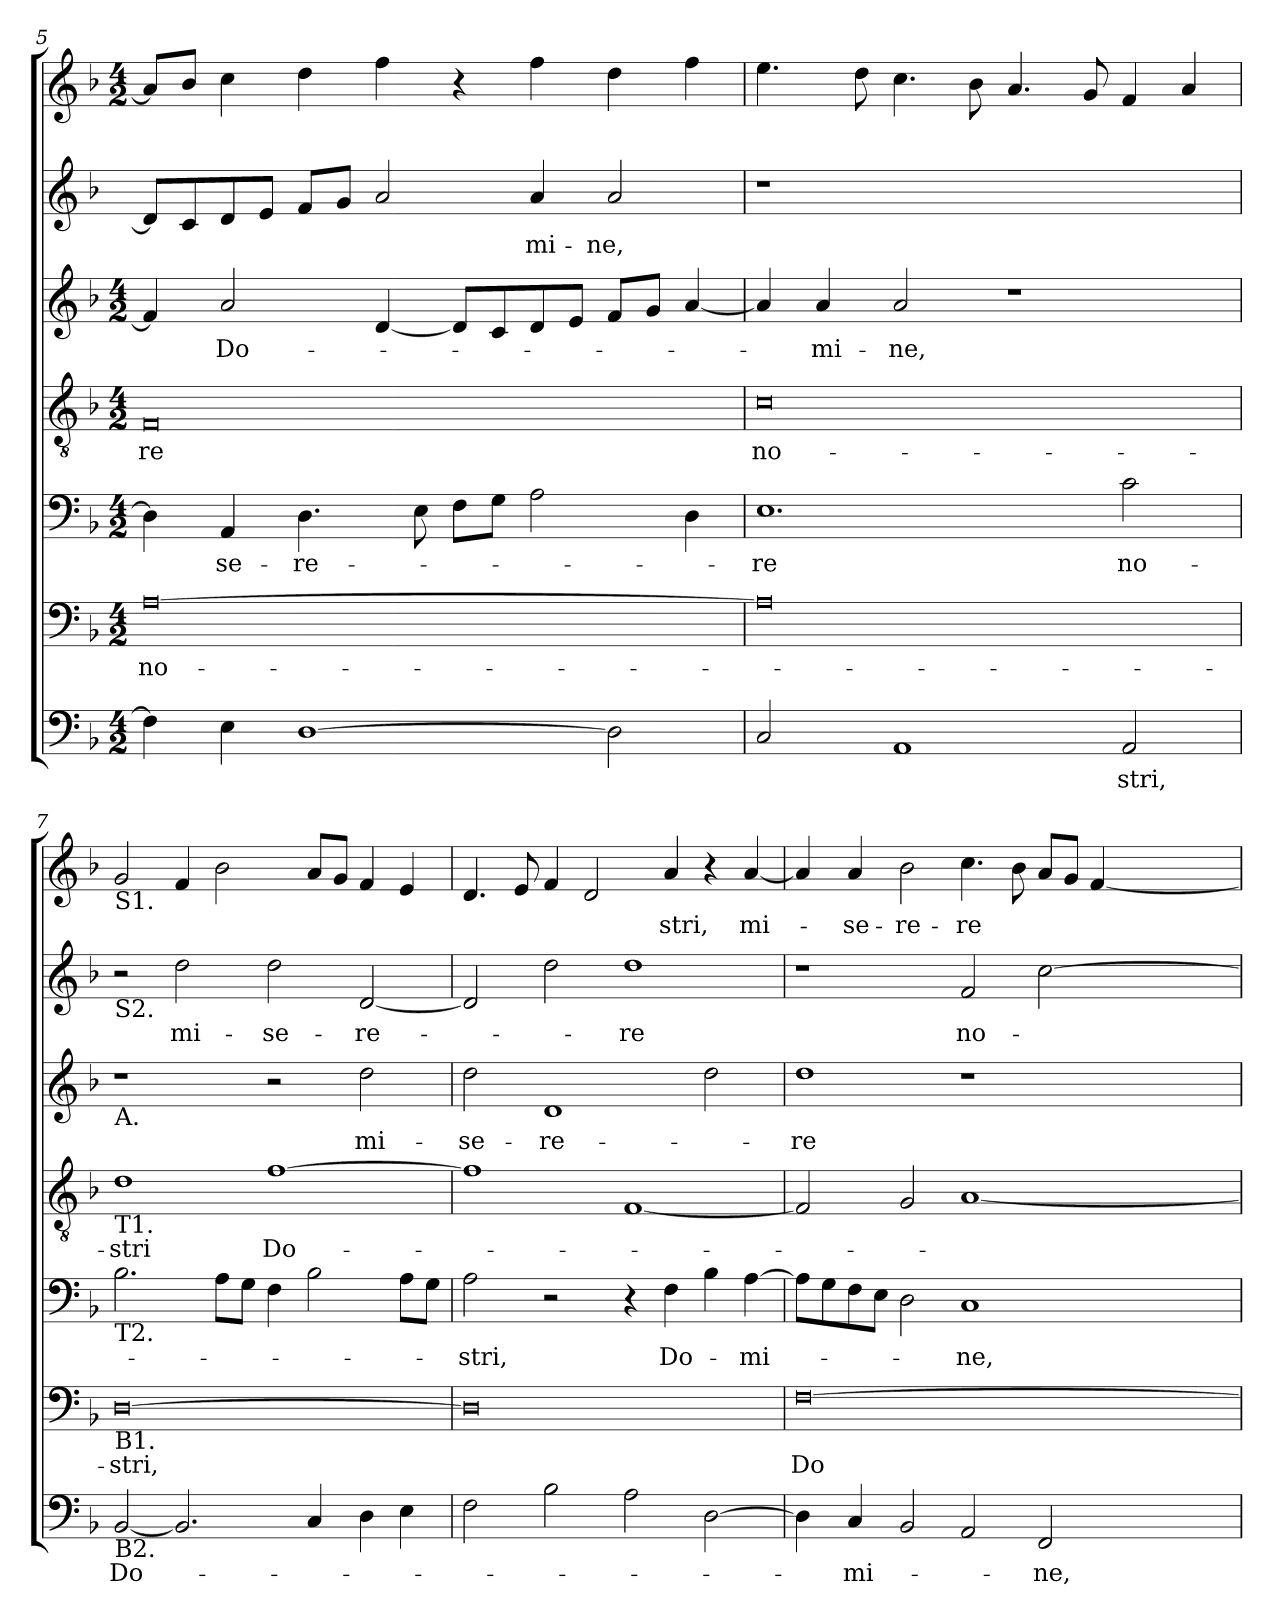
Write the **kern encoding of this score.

**kern	**text	**kern	**text	**kern	**text	**kern	**text	**kern	**text	**kern	**text	**kern	**text
*part7	*part7	*part6	*part6	*part5	*part5	*part4	*part4	*part3	*part3	*part2	*part2	*part1	*part1
*staff7	*staff7	*staff6	*staff6	*staff5	*staff5	*staff4	*staff4	*staff3	*staff3	*staff2	*staff2	*staff1	*staff1
*clefF4	*	*clefF4	*	*clefF4	*	*clefGv2	*	*clefG2	*	*clefG2	*	*clefG2	*
*k[b-]	*	*k[b-]	*	*k[b-]	*	*k[b-]	*	*k[b-]	*	*k[b-]	*	*k[b-]	*
*F:	*	*F:	*	*F:	*	*F:	*	*F:	*	*F:	*	*F:	*
*M4/2	*	*M4/2	*	*M4/2	*	*M4/2	*	*M4/2	*	*	*	*M4/2	*
=5	=5	=5	=5	=5	=5	=5	=5	=5	=5	=5	=5	=5	=5
!	!	!	!LO:LY:b	!	!	!	!LO:LY:b	!	!	!	!	!	!
4F\]	.	[0A	no-	4D\]	.	0F	-re	4f/]	.	8d/L]	.	8a/L]	.
.	.	.	.	.	.	.	.	.	.	8c/	.	8b-/J	.
!	!	!	!	!	!LO:LY:b	!	!	!	!LO:LY:b	!	!	!	!
4E\	.	.	.	4AA/	-se-	.	.	2a/	Do-	8d/	.	4cc\	.
.	.	.	.	.	.	.	.	.	.	8e/J	.	.	.
!	!	!	!	!	!LO:LY:b	!	!	!	!	!	!	!	!
[1D	.	.	.	4.D\	-re-	.	.	.	.	8f/L	.	4dd\	.
.	.	.	.	.	.	.	.	.	.	8g/J	.	.	.
.	.	.	.	.	.	.	.	[4d/	.	2a/	.	4ff\	.
.	.	.	.	8E\	.	.	.	.	.	.	.	.	.
.	.	.	.	8F\L	.	.	.	8d/L]	.	.	.	4r	.
.	.	.	.	8G\J	.	.	.	8c/	.	.	.	.	.
!	!	!	!	!	!	!	!	!	!	!	!LO:LY:b	!	!
.	.	.	.	2A\	.	.	.	8d/	.	4a/	-mi-	4ff\	.
.	.	.	.	.	.	.	.	8e/J	.	.	.	.	.
!	!	!	!	!	!	!	!	!	!	!	!LO:LY:b	!	!
2D\]	.	.	.	.	.	.	.	8f/L	.	2a/	-ne,	4dd\	.
.	.	.	.	.	.	.	.	8g/J	.	.	.	.	.
.	.	.	.	4D\	.	.	.	[4a/	.	.	.	4ff\	.
=6	=6	=6	=6	=6	=6	=6	=6	=6	=6	=6	=6	=6	=6
!	!	!	!	!	!LO:LY:b	!	!LO:LY:b	!	!	!	!	!	!
2C/	.	0A]	.	1.E	-re	0c	no-	4a/]	.	1r	.	4.ee\	.
!	!	!	!	!	!	!	!	!	!LO:LY:b	!	!	!	!
.	.	.	.	.	.	.	.	4a/	-mi-	.	.	.	.
.	.	.	.	.	.	.	.	.	.	.	.	8dd\	.
!	!	!	!	!	!	!	!	!	!LO:LY:b	!	!	!	!
1AA	.	.	.	.	.	.	.	2a/	-ne,	.	.	4.cc\	.
.	.	.	.	.	.	.	.	.	.	.	.	8b-\	.
.	.	.	.	.	.	.	.	1r	.	1ryy	.	4.a/	.
.	.	.	.	.	.	.	.	.	.	.	.	8g/	.
!	!LO:LY:b	!	!	!	!LO:LY:b	!	!	!	!	!	!	!	!
2AA/	-stri,	.	.	2c\	no-	.	.	.	.	.	.	4f/	.
.	.	.	.	.	.	.	.	.	.	.	.	4a/	.
!!LO:PB:g=z
=7	=7	=7	=7	=7	=7	=7	=7	=7	=7	=7	=7	=7	=7
!	!	!	!	!	!	!	!	!	!	!	!	!LO:TX:b:t=S1.	!
!	!	!	!	!	!	!	!	!	!	!LO:TX:b:t=S2.	!	!	!
!	!	!	!	!	!	!	!	!LO:TX:b:t=A.	!	!	!	!	!
!	!	!	!	!	!	!LO:TX:b:t=T1.	!	!	!	!	!	!	!
!	!	!	!	!LO:TX:b:t=T2.	!	!	!	!	!	!	!	!	!
!	!	!LO:TX:b:t=B1.	!	!	!	!	!	!	!	!	!	!	!
!LO:TX:b:t=B2.	!	!	!	!	!	!	!	!	!	!	!	!	!
!	!LO:LY:b	!	!LO:LY:b	!	!	!	!LO:LY:b	!	!	!	!	!	!
[2BB-/	Do-	[0D	-stri,	2.B-\	.	1d	-stri	1r	.	2r	.	2g/	.
!	!	!	!	!	!	!	!	!	!	!	!LO:LY:b	!	!
2.BB-/]	.	.	.	.	.	.	.	.	.	2dd\	mi-	4f/	.
.	.	.	.	8A\L	.	.	.	.	.	.	.	2b-\	.
.	.	.	.	8G\J	.	.	.	.	.	.	.	.	.
!	!	!	!	!	!	!	!LO:LY:b	!	!	!	!LO:LY:b	!	!
.	.	.	.	4F\	.	[1f	Do-	2r	.	2dd\	-se-	.	.
4C/	.	.	.	2B-\	.	.	.	.	.	.	.	8a/L	.
.	.	.	.	.	.	.	.	.	.	.	.	8g/J	.
!	!	!	!	!	!	!	!	!	!LO:LY:b	!	!LO:LY:b	!	!
4D\	.	.	.	.	.	.	.	2dd\	mi-	[2d/	-re-	4f/	.
4E\	.	.	.	8A\L	.	.	.	.	.	.	.	4e/	.
.	.	.	.	8G\J	.	.	.	.	.	.	.	.	.
=8	=8	=8	=8	=8	=8	=8	=8	=8	=8	=8	=8	=8	=8
!	!	!	!	!	!LO:LY:b	!	!	!	!LO:LY:b	!	!	!	!
2F\	.	0D]	.	2A\	-stri,	1f]	.	2dd\	-se-	2d/]	.	4.d/	.
.	.	.	.	.	.	.	.	.	.	.	.	8e/	.
!	!	!	!	!	!	!	!	!	!LO:LY:b	!	!	!	!
2B-\	.	.	.	2r	.	.	.	1d	-re-	2dd\	.	4f/	.
.	.	.	.	.	.	.	.	.	.	.	.	2d/	.
!	!	!	!	!	!	!	!	!	!	!	!LO:LY:b	!	!
2A\	.	.	.	4r	.	[1F	.	.	.	1dd	-re	.	.
!	!	!	!	!	!LO:LY:b	!	!	!	!	!	!	!	!LO:LY:b
.	.	.	.	4F\	Do-	.	.	.	.	.	.	4a/	-stri,
[2D\	.	.	.	4B-\	.	.	.	2dd\	.	.	.	4r	.
!	!	!	!	!	!LO:LY:b	!	!	!	!	!	!	!	!LO:LY:b
.	.	.	.	[4A\	-mi-	.	.	.	.	.	.	[4a/	mi-
=9	=9	=9	=9	=9	=9	=9	=9	=9	=9	=9	=9	=9	=9
!	!	!	!LO:LY:b	!	!	!	!	!	!LO:LY:b	!	!	!	!
4D\]	.	[0F	Do-	8A\L]	.	2F/]	.	1dd	-re	1r	.	4a/]	.
.	.	.	.	8G\	.	.	.	.	.	.	.	.	.
!	!LO:LY:b	!	!	!	!	!	!	!	!	!	!	!	!LO:LY:b
4C/	-mi-	.	.	8F\	.	.	.	.	.	.	.	4a/	-se-
.	.	.	.	8E\J	.	.	.	.	.	.	.	.	.
!	!	!	!	!	!	!	!	!	!	!	!	!	!LO:LY:b
2BB-/	.	.	.	2D\	.	2G/	.	.	.	.	.	2b-\	-re-
!	!	!	!	!	!LO:LY:b	!	!	!	!	!	!LO:LY:b	!	!LO:LY:b
2AA/	.	.	.	1C	-ne,	[1A	.	1r	.	2f/	no-	4.cc\	-re
.	.	.	.	.	.	.	.	.	.	.	.	8b-\	.
!	!LO:LY:b	!	!	!	!	!	!	!	!	!	!	!	!
2FF/	-ne,	.	.	.	.	.	.	.	.	[2cc\	.	8a/L	.
.	.	.	.	.	.	.	.	.	.	.	.	8g/J	.
.	.	.	.	.	.	.	.	.	.	.	.	[4f/	.
=	=	=	=	=	=	=	=	=	=	=	=	=	=
*-	*-	*-	*-	*-	*-	*-	*-	*-	*-	*-	*-	*-	*-
